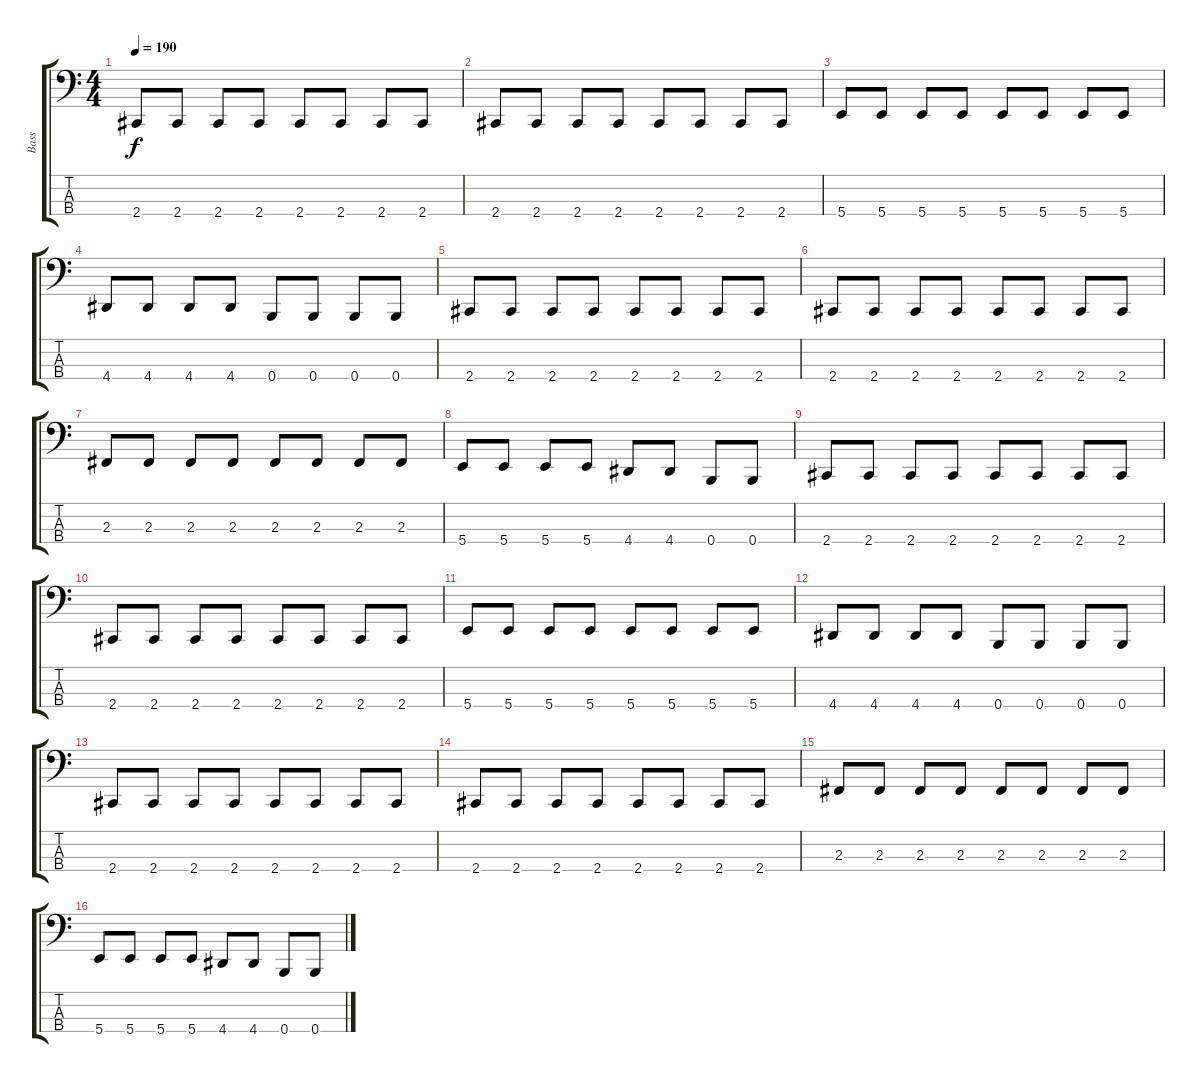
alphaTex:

\track ("Bass" "Bass") {instrument electricbasspick}
\staff {score tabs}
\tuning (D2 A1 E1 B0) {hide}
\ts (4 4)
\tempo 190
\clef f4
\ks c
2.4.8{dy f} 2.4.8 2.4.8 2.4.8 2.4.8 2.4.8 2.4.8 2.4.8 |
2.4.8 2.4.8 2.4.8 2.4.8 2.4.8 2.4.8 2.4.8 2.4.8 |
5.4.8 5.4.8 5.4.8 5.4.8 5.4.8 5.4.8 5.4.8 5.4.8 |
4.4.8 4.4.8 4.4.8 4.4.8 0.4.8 0.4.8 0.4.8 0.4.8 |
2.4.8 2.4.8 2.4.8 2.4.8 2.4.8 2.4.8 2.4.8 2.4.8 |
2.4.8 2.4.8 2.4.8 2.4.8 2.4.8 2.4.8 2.4.8 2.4.8 |
2.3.8 2.3.8 2.3.8 2.3.8 2.3.8 2.3.8 2.3.8 2.3.8 |
5.4.8 5.4.8 5.4.8 5.4.8 4.4.8 4.4.8 0.4.8 0.4.8 |
2.4.8 2.4.8 2.4.8 2.4.8 2.4.8 2.4.8 2.4.8 2.4.8 |
2.4.8 2.4.8 2.4.8 2.4.8 2.4.8 2.4.8 2.4.8 2.4.8 |
5.4.8 5.4.8 5.4.8 5.4.8 5.4.8 5.4.8 5.4.8 5.4.8 |
4.4.8 4.4.8 4.4.8 4.4.8 0.4.8 0.4.8 0.4.8 0.4.8 |
2.4.8 2.4.8 2.4.8 2.4.8 2.4.8 2.4.8 2.4.8 2.4.8 |
2.4.8 2.4.8 2.4.8 2.4.8 2.4.8 2.4.8 2.4.8 2.4.8 |
2.3.8 2.3.8 2.3.8 2.3.8 2.3.8 2.3.8 2.3.8 2.3.8 |
5.4.8 5.4.8 5.4.8 5.4.8 4.4.8 4.4.8 0.4.8 0.4.8
